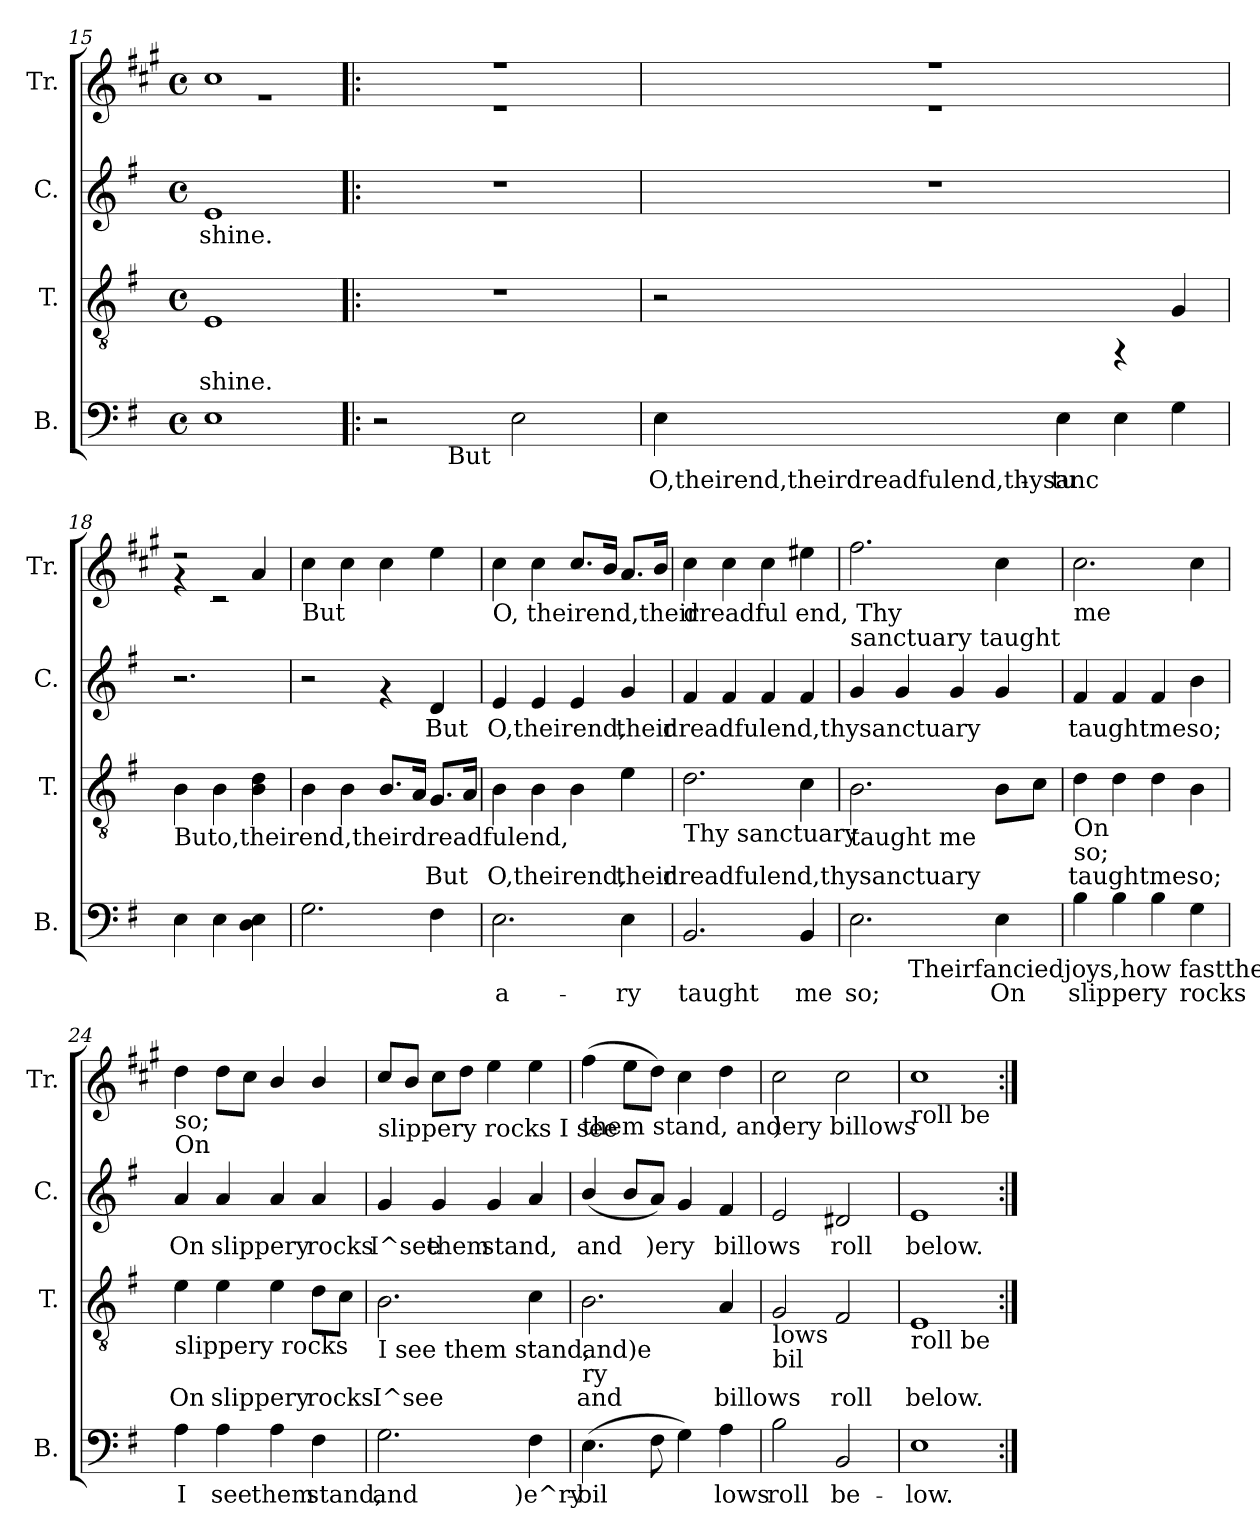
**kern	**text	**kern	**text	**kern	**text	**kern
*part4	*part4	*part3	*part3	*part2	*part2	*part1
*staff4	*staff4	*staff3	*staff3	*staff2	*staff2	*staff1
*I"B.	*	*I"T.	*	*I"C.	*	*I"Tr.
*I'B.	*	*I'T.	*	*I'C.	*	*I'Tr.
*clefF4	*	*clefGv2	*	*clefG2	*	*clefG2
*	*	*	*	*	*	*ITrd1c2
*k[f#]	*	*k[f#]	*	*k[f#]	*	*k[f#]
*G:	*	*G:	*	*G:	*	*G:
*M4/4	*	*M4/4	*	*M4/4	*	*M4/4
*met(c)	*	*met(c)	*	*met(c)	*	*met(c)
=15	=15	=15	=15	=15	=15	=15
!	!LO:LY:b	!	!LO:LY:a	!	!LO:LY:b	!
*	*	*	*	*	*	*^
1E	.	1E	shine.	1e	shine.	1b	1r
=16!|:	=16!|:	=16!|:	=16!|:	=16!|:	=16!|:	=16!|:	=16!|:
*^	*	*	*	*	*	*	*
2r	8ryy	.	1r	.	1r	.	1r	1r
.	16ryy	.	.	.	.	.	.	.
.	64ryy	.	.	.	.	.	.	.
!	!LO:TX:b:t=But	!	!	!	!	!	!	!
.	2ryy	.	.	.	.	.	.	.
!	!	!LO:LY:b	!	!	!	!	!	!
2E\	.	.	.	.	.	.	.	.
.	4ryy	.	.	.	.	.	.	.
.	32.ryy	.	.	.	.	.	.	.
!!LO:LB:g=z	!!
=17	=17	=17	=17	=17	=17	=17	=17	=17
!	!	!LO:LY:b	!	!	!	!	!	!
*v	*v	*	*	*	*	*	*	*
4E\	O,theirend,theirdreadfulend,thysanc-	2r	.	1r	.	1r	1r
!	!LO:LY:b	!	!	!	!	!	!
4E\	-tu-	.	.	.	.	.	.
!	!LO:LY:b	!	!	!	!	!	!
4E\	--	4rFF	.	.	.	.	.
!	!LO:LY:b	!	!LO:LY:a	!	!	!	!
4G\	--	4G/	.	.	.	.	.
=18	=18	=18	=18	=18	=18	=18	=18
!	!	!LO:TX:b:t=Buto,theirend,theirdreadfulend,	!	!	!	!	!
!	!LO:LY:b	!	!LO:LY:a	!	!	!	!
4E\	--	4B\	.	2.r	.	2r	4rf
!	!LO:LY:b	!	!LO:LY:a	!	!	!	!
4E\	--	4B\	.	.	.	.	2r
!	!LO:LY:b	!	!LO:LY:a	!	!	!	!
4E\ 4D\	--	4B\ 4d\	.	.	.	4g/	.
*	*	*	*	*	*	*v	*v
=19	=19	=19	=19	=19	=19	=19
!	!	!	!	!	!	!LO:TX:b:t=But
!	!LO:LY:b	!	!LO:LY:a	!	!	!
2.G\	--	4B\	.	2r	.	4b\
!	!	!	!LO:LY:a	!	!	!
.	.	4B\	.	.	.	4b\
!	!	!	!LO:LY:a	!	!	!
.	.	8.B/L	.	4rf	.	4b\
!	!	!	!LO:LY:a	!	!	!
.	.	16A/J	.	.	.	.
!	!LO:LY:b	!	!LO:LY:a	!	!LO:LY:b	!
4F#\	--	8.G/L	But	4d/	But	4dd\
!	!	!	!LO:LY:a	!	!	!
.	.	16A/J	.	.	.	.
=20	=20	=20	=20	=20	=20	=20
!	!	!	!	!	!	!LO:TX:b:t=O, theirend,their
!	!LO:LY:b	!	!LO:LY:a	!	!LO:LY:b	!
2.E\	-a-	4B\	O,theirend,	4e/	O,theirend,	4b\
!	!	!	!LO:LY:a	!	!LO:LY:b	!
.	.	4B\	.	4e/	.	4b\
!	!	!	!LO:LY:a	!	!LO:LY:b	!
.	.	4B\	.	4e/	.	8.b/L
.	.	.	.	.	.	16a/J
!	!LO:LY:b	!	!LO:LY:a	!	!LO:LY:b	!
4E\	-ry	4e\	their	4g/	their	8.g/L
.	.	.	.	.	.	16a/J
=21	=21	=21	=21	=21	=21	=21
!	!	!	!	!	!	!LO:TX:b:t=dreadful end, Thy
!	!	!LO:TX:b:t=Thy sanctuary	!	!	!	!
!	!LO:LY:b	!	!LO:LY:a	!	!LO:LY:b	!
2.BB/	taught	2.d\	dreadfulend,thysanctuary	4f#/	dreadfulend,thysanctuary	4b\
!	!	!	!	!	!LO:LY:b	!
.	.	.	.	4f#/	.	4b\
!	!	!	!	!	!LO:LY:b	!
.	.	.	.	4f#/	.	4b\
!	!LO:LY:b	!	!LO:LY:a	!	!LO:LY:b	!
4BB/	me	4c\	.	4f#/	.	4dd#X\
=22	=22	=22	=22	=22	=22	=22
!	!	!	!	!	!	!LO:TX:b:t=sanctuary taught
!	!	!LO:TX:b:t=taught me	!	!	!	!
!	!LO:LY:b	!	!LO:LY:a	!	!LO:LY:b	!
*^	*	*	*	*	*	*
2.E\	4ryy	so;	2.B\	.	4g/	.	2.ee\
!	!	!	!	!	!	!LO:LY:b	!
.	32ryy	.	.	.	4g/	.	.
!	!LO:TX:b:t=Theirfanciedjoys,how fastthey	!	!	!	!	!	!
.	2ryy	.	.	.	.	.	.
!	!	!	!	!	!	!LO:LY:b	!
.	.	.	.	.	4g/	.	.
!	!	!LO:LY:b	!	!LO:LY:a	!	!LO:LY:b	!
4E\	.	On	8B\L	.	4g/	.	4b\
.	8..ryy	.	.	.	.	.	.
!	!	!	!	!LO:LY:a	!	!	!
.	.	.	8c\J	.	.	.	.
=23	=23	=23	=23	=23	=23	=23	=23
!	!	!	!	!	!	!	!LO:TX:b:t=me
!	!	!	!LO:TX:b:t=On	!	!	!	!
!	!	!	!LO:TX:b:t=so;	!	!	!	!
!	!	!LO:LY:b	!	!LO:LY:a	!	!LO:LY:b	!
*v	*v	*	*	*	*	*	*
4B\	slippery	4d\	taughtmeso;	4f#/	taughtmeso;	2.b\
!	!LO:LY:b	!	!LO:LY:a	!	!LO:LY:b	!
4B\	.	4d\	.	4f#/	.	.
!	!LO:LY:b	!	!LO:LY:a	!	!LO:LY:b	!
4B\	.	4d\	.	4f#/	.	.
!	!LO:LY:b	!	!LO:LY:a	!	!LO:LY:b	!
4G\	rocks	4B\	.	4b\	.	4b\
=24	=24	=24	=24	=24	=24	=24
!	!	!	!	!	!	!LO:TX:b:t=so;
!	!	!	!	!	!	!LO:TX:b:t=On
!	!	!LO:TX:b:t=slippery rocks	!	!	!	!
!	!LO:LY:b	!	!LO:LY:a	!	!LO:LY:b	!
4A\	I	4e\	On	4a/	On	4cc\
!	!LO:LY:b	!	!LO:LY:a	!	!LO:LY:b	!
4A\	see	4e\	slippery	4a/	slippery	8cc\L
.	.	.	.	.	.	8b\J
!	!LO:LY:b	!	!LO:LY:a	!	!LO:LY:b	!
4A\	them	4e\	.	4a/	.	4a/
!	!LO:LY:b	!	!LO:LY:a	!	!LO:LY:b	!
4F#\	stand,	8d\L	rocks	4a/	rocks	4a/
!	!	!	!LO:LY:a	!	!	!
.	.	8c\J	.	.	.	.
=25	=25	=25	=25	=25	=25	=25
!	!	!	!	!	!	!LO:TX:b:t=slippery rocks I see
!	!	!LO:TX:b:t=I see them stand,	!	!	!	!
!	!LO:LY:b	!	!LO:LY:a	!	!LO:LY:b	!
2.G\	and	2.B\	I^see	4g/	I^see	8b/L
.	.	.	.	.	.	8a/J
!	!	!	!	!	!LO:LY:b	!
.	.	.	.	4g/	them	8b\L
.	.	.	.	.	.	8cc\J
!	!	!	!	!	!LO:LY:b	!
.	.	.	.	4g/	stand,	4dd\
!	!LO:LY:b	!	!LO:LY:a	!	!LO:LY:b	!
4F#\	)e^ry-	4c\	.	4a/	.	4dd\
=26	=26	=26	=26	=26	=26	=26
!	!	!	!	!	!	!LO:TX:b:t=them stand, and
!	!	!LO:TX:b:t=and)e	!	!	!	!
!	!	!LO:TX:b:t=ry	!	!	!	!
!	!LO:LY:b	!	!LO:LY:a	!	!LO:LY:b	!
(>4.E\	-bil-	2.B\	and	(<4b/	and	(>4ee\
!	!	!	!	!	!LO:LY:b	!
.	.	.	.	8b/L	.	8dd\L
!	!LO:LY:b	!	!	!	!LO:LY:b	!
8F#\	--	.	.	8a/J)	)ery	8cc\J)
!	!LO:LY:b	!	!	!	!LO:LY:b	!
4G\)	--	.	.	4g/	.	4b\
!	!LO:LY:b	!	!LO:LY:a	!	!LO:LY:b	!
4A\	-lows	4A/	billows	4f#/	billows	4cc\
=27	=27	=27	=27	=27	=27	=27
!	!	!	!	!	!	!LO:TX:b:t=)ery billows
!	!	!LO:TX:b:t=lows	!	!	!	!
!	!	!LO:TX:b:t=bil	!	!	!	!
!	!LO:LY:b	!	!LO:LY:a	!	!LO:LY:b	!
2B\	roll	2G/	.	2e/	.	2b\
!	!LO:LY:b	!	!LO:LY:a	!	!LO:LY:b	!
2BB/	be-	2F#/	roll	2d#X/	roll	2b\
=28	=28	=28	=28	=28	=28	=28
!	!	!	!	!	!	!LO:TX:b:t=roll be
!	!	!LO:TX:b:t=roll be	!	!	!	!
!	!LO:LY:b	!	!LO:LY:a	!	!LO:LY:b	!
1E	-low.	1E	below.	1e	below.	1b
=:|!	=:|!	=:|!	=:|!	=:|!	=:|!	=:|!
*-	*-	*-	*-	*-	*-	*-
